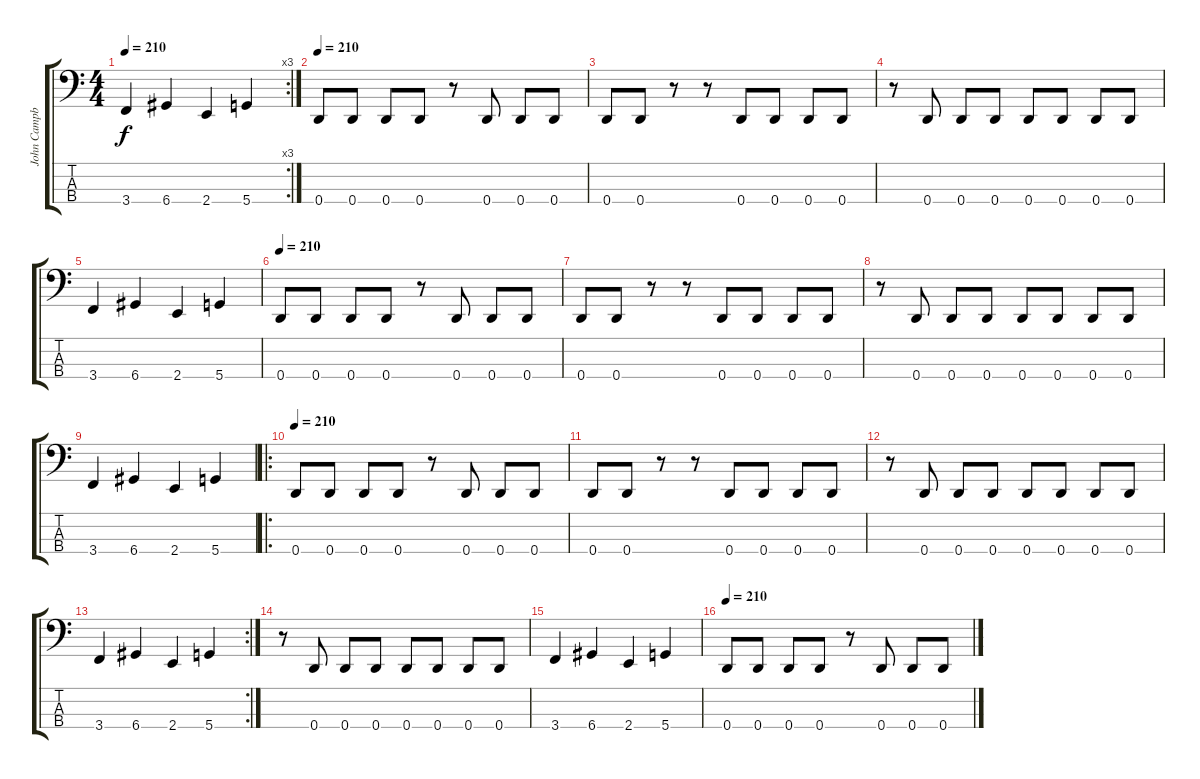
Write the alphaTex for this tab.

\track ("John Campbell" "John Campb") {instrument electricbasspick}
\staff {score tabs}
\tuning (G2 D2 A1 D1) {hide}
\rc 3
\ts (4 4)
\tempo 210
\clef f4
\ks c
3.4.4{dy f} 6.4.4 2.4.4 5.4.4 |
\tempo 210
0.4.8 0.4.8 0.4.8 0.4.8 r.8 0.4.8 0.4.8 0.4.8 |
0.4.8 0.4.8 r.8 r.8 0.4.8 0.4.8 0.4.8 0.4.8 |
r.8 0.4.8 0.4.8 0.4.8 0.4.8 0.4.8 0.4.8 0.4.8 |
3.4.4 6.4.4 2.4.4 5.4.4 |
\tempo 210
0.4.8 0.4.8 0.4.8 0.4.8 r.8 0.4.8 0.4.8 0.4.8 |
0.4.8 0.4.8 r.8 r.8 0.4.8 0.4.8 0.4.8 0.4.8 |
r.8 0.4.8 0.4.8 0.4.8 0.4.8 0.4.8 0.4.8 0.4.8 |
3.4.4 6.4.4 2.4.4 5.4.4 |
\ro
\tempo 210
0.4.8 0.4.8 0.4.8 0.4.8 r.8 0.4.8 0.4.8 0.4.8 |
0.4.8 0.4.8 r.8 r.8 0.4.8 0.4.8 0.4.8 0.4.8 |
r.8 0.4.8 0.4.8 0.4.8 0.4.8 0.4.8 0.4.8 0.4.8 |
\rc 2
3.4.4 6.4.4 2.4.4 5.4.4 |
r.8 0.4.8 0.4.8 0.4.8 0.4.8 0.4.8 0.4.8 0.4.8 |
3.4.4 6.4.4 2.4.4 5.4.4 |
\tempo 210
0.4.8 0.4.8 0.4.8 0.4.8 r.8 0.4.8 0.4.8 0.4.8
